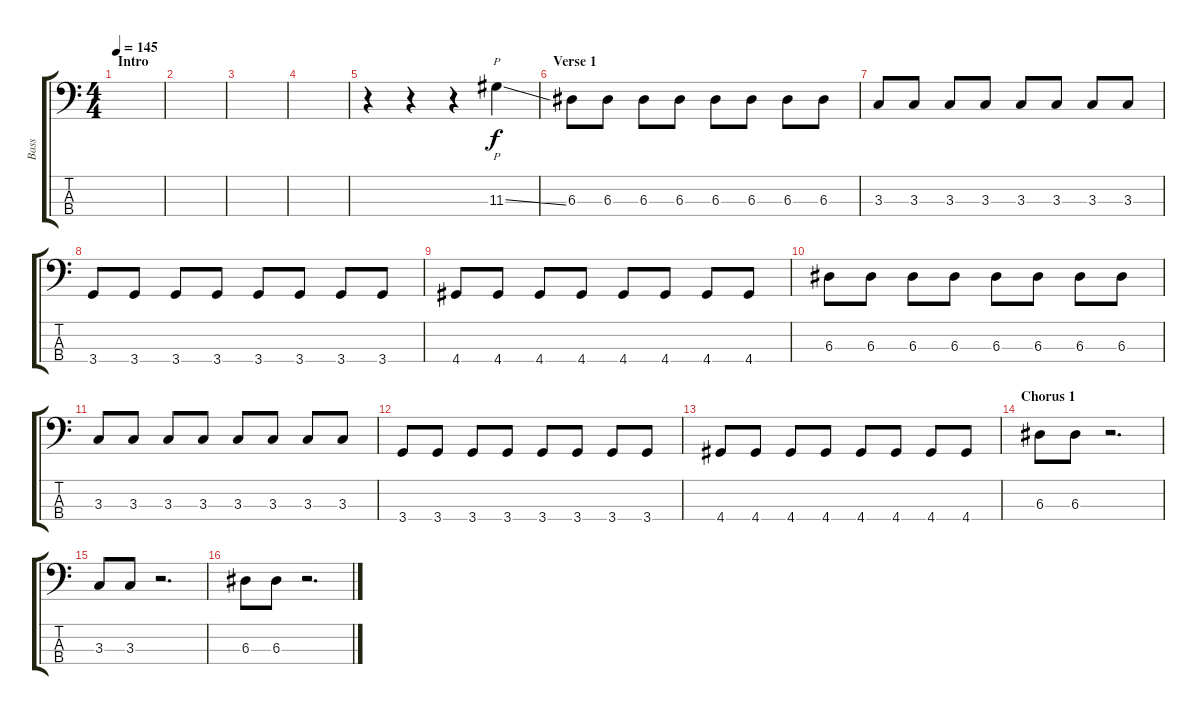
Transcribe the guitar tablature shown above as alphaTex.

\track ("Bass" "Bass") {instrument electricbasspick}
\staff {score tabs}
\tuning (G2 D2 A1 E1) {hide}
\ts (4 4)
\section ("" "Intro")
\tempo 145
\clef f4
\ks c
|
|
|
|
r.4 r.4 r.4 11.3{ss}.4{p} |
\section ("" "Verse 1")
6.3.8{dy f} 6.3.8 6.3.8 6.3.8 6.3.8 6.3.8 6.3.8 6.3.8 |
3.3.8 3.3.8 3.3.8 3.3.8 3.3.8 3.3.8 3.3.8 3.3.8 |
3.4.8 3.4.8 3.4.8 3.4.8 3.4.8 3.4.8 3.4.8 3.4.8 |
4.4.8 4.4.8 4.4.8 4.4.8 4.4.8 4.4.8 4.4.8 4.4.8 |
6.3.8 6.3.8 6.3.8 6.3.8 6.3.8 6.3.8 6.3.8 6.3.8 |
3.3.8 3.3.8 3.3.8 3.3.8 3.3.8 3.3.8 3.3.8 3.3.8 |
3.4.8 3.4.8 3.4.8 3.4.8 3.4.8 3.4.8 3.4.8 3.4.8 |
4.4.8 4.4.8 4.4.8 4.4.8 4.4.8 4.4.8 4.4.8 4.4.8 |
\section ("" "Chorus 1")
6.3.8 6.3.8 r.2{d} |
3.3.8 3.3.8 r.2{d} |
6.3.8 6.3.8 r.2{d}
